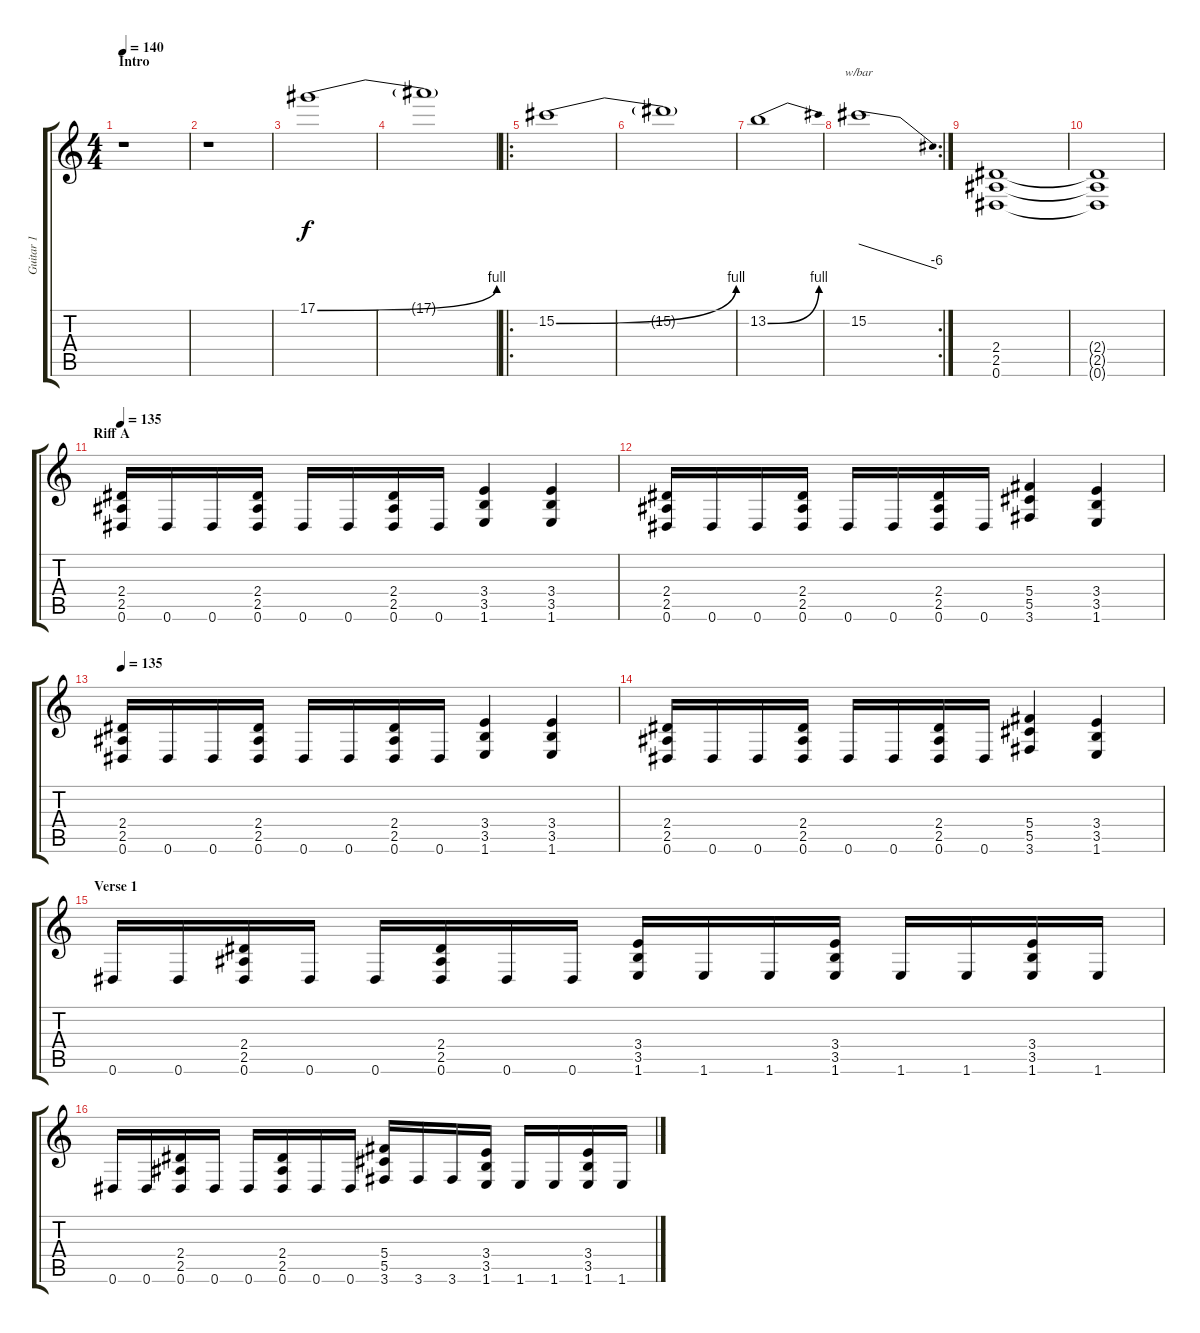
\track ("Guitar 1" "Guitar 1") {instrument distortionguitar}
\staff {score tabs}
\tuning (Eb4 Bb3 Gb3 Db3 Ab2 Eb2) {hide}
\ts (4 4)
\section ("" "Intro")
\tempo 140
\clef g2
\ks c
r.1{dy f instrument distortionguitar} |
r.1 |
17.1{be (bend 0 0 60 4)}.1 |
17.1{t}.1 |
\ro
15.2{be (bend 0 0 60 4)}.1 |
15.2{t}.1 |
13.2{be (bend 0 0 60 4)}.1 |
\rc 2
15.2.1{tbe (dive default 0 0 60 -24)} |
(2.4 2.5 0.6).1 |
(2.4{t} 2.5{t} 0.6{t}).1 |
\section ("" "Riff A")
\tempo 135
(2.4 2.5 0.6).16 0.6.16 0.6.16 (2.4 2.5 0.6).16 0.6.16 0.6.16 (2.4 2.5 0.6).16 0.6.16 (3.4 3.5 1.6).4 (3.4 3.5 1.6).4 |
(2.4 2.5 0.6).16 0.6.16 0.6.16 (2.4 2.5 0.6).16 0.6.16 0.6.16 (2.4 2.5 0.6).16 0.6.16 (5.4 5.5 3.6).4 (3.4 3.5 1.6).4 |
\tempo 135
(2.4 2.5 0.6).16 0.6.16 0.6.16 (2.4 2.5 0.6).16 0.6.16 0.6.16 (2.4 2.5 0.6).16 0.6.16 (3.4 3.5 1.6).4 (3.4 3.5 1.6).4 |
(2.4 2.5 0.6).16 0.6.16 0.6.16 (2.4 2.5 0.6).16 0.6.16 0.6.16 (2.4 2.5 0.6).16 0.6.16 (5.4 5.5 3.6).4 (3.4 3.5 1.6).4 |
\section ("" "Verse 1")
0.6.16 0.6.16 (2.4 2.5 0.6).16 0.6.16 0.6.16 (2.4 2.5 0.6).16 0.6.16 0.6.16 (3.4 3.5 1.6).16 1.6.16 1.6.16 (3.4 3.5 1.6).16 1.6.16 1.6.16 (3.4 3.5 1.6).16 1.6.16 |
0.6.16 0.6.16 (2.4 2.5 0.6).16 0.6.16 0.6.16 (2.4 2.5 0.6).16 0.6.16 0.6.16 (5.4 5.5 3.6).16 3.6.16 3.6.16 (3.4 3.5 1.6).16 1.6.16 1.6.16 (3.4 3.5 1.6).16 1.6.16
